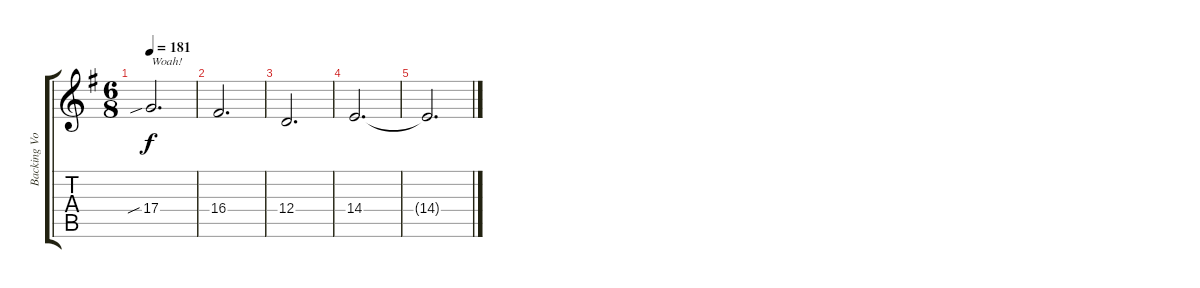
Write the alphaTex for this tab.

\track ("Backing Vocals" "Backing Vo") {instrument clarinet}
\staff {score tabs}
\tuning (E4 B3 G3 D3 A2 E2) {hide}
\ts (6 8)
\tempo 181
\clef g2
\ks eminor
17.4{sib}.2{d txt "Woah!" dy f} |
16.4.2{d} |
12.4.2{d} |
14.4.2{d} |
14.4{t}.2{d volume 0 instrument clarinet}
